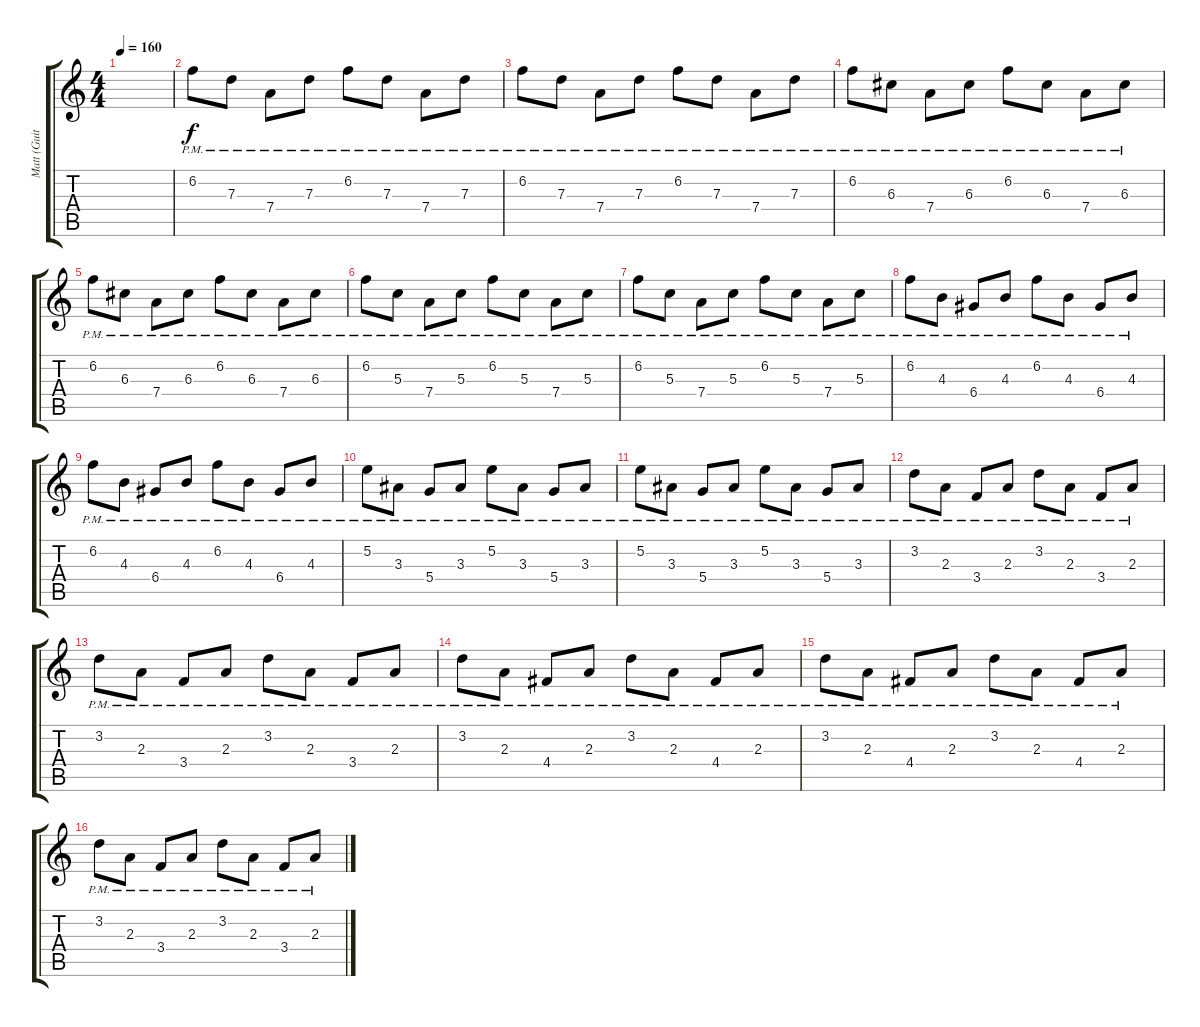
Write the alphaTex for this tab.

\track ("Matt (Guitar 2)" "Matt (Guit") {instrument distortionguitar}
\staff {score tabs}
\tuning (E4 B3 G3 D3 A2 D2) {hide}
\ts (4 4)
\tempo 160
\clef g2
\ks c
|
6.2{pm}.8 7.3{pm}.8 7.4{pm}.8 7.3{pm}.8 6.2{pm}.8 7.3{pm}.8 7.4{pm}.8 7.3{pm}.8 |
6.2{pm}.8 7.3{pm}.8 7.4{pm}.8 7.3{pm}.8 6.2{pm}.8 7.3{pm}.8 7.4{pm}.8 7.3{pm}.8 |
6.2{pm}.8 6.3{pm}.8 7.4{pm}.8 6.3{pm}.8 6.2{pm}.8 6.3{pm}.8 7.4{pm}.8 6.3{pm}.8 |
6.2{pm}.8 6.3{pm}.8 7.4{pm}.8 6.3{pm}.8 6.2{pm}.8 6.3{pm}.8 7.4{pm}.8 6.3{pm}.8 |
6.2{pm}.8 5.3{pm}.8 7.4{pm}.8 5.3{pm}.8 6.2{pm}.8 5.3{pm}.8 7.4{pm}.8 5.3{pm}.8 |
6.2{pm}.8 5.3{pm}.8 7.4{pm}.8 5.3{pm}.8 6.2{pm}.8 5.3{pm}.8 7.4{pm}.8 5.3{pm}.8 |
6.2{pm}.8 4.3{pm}.8 6.4{pm}.8 4.3{pm}.8 6.2{pm}.8 4.3{pm}.8 6.4{pm}.8 4.3{pm}.8 |
6.2{pm}.8 4.3{pm}.8 6.4{pm}.8 4.3{pm}.8 6.2{pm}.8 4.3{pm}.8 6.4{pm}.8 4.3{pm}.8 |
5.2{pm}.8 3.3{pm}.8 5.4{pm}.8 3.3{pm}.8 5.2{pm}.8 3.3{pm}.8 5.4{pm}.8 3.3{pm}.8 |
5.2{pm}.8 3.3{pm}.8 5.4{pm}.8 3.3{pm}.8 5.2{pm}.8 3.3{pm}.8 5.4{pm}.8 3.3{pm}.8 |
3.2{pm}.8 2.3{pm}.8 3.4{pm}.8 2.3{pm}.8 3.2{pm}.8 2.3{pm}.8 3.4{pm}.8 2.3{pm}.8 |
3.2{pm}.8 2.3{pm}.8 3.4{pm}.8 2.3{pm}.8 3.2{pm}.8 2.3{pm}.8 3.4{pm}.8 2.3{pm}.8 |
3.2{pm}.8 2.3{pm}.8 4.4{pm}.8 2.3{pm}.8 3.2{pm}.8 2.3{pm}.8 4.4{pm}.8 2.3{pm}.8 |
3.2{pm}.8 2.3{pm}.8 4.4{pm}.8 2.3{pm}.8 3.2{pm}.8 2.3{pm}.8 4.4{pm}.8 2.3{pm}.8 |
3.2{pm}.8 2.3{pm}.8 3.4{pm}.8 2.3{pm}.8 3.2{pm}.8 2.3{pm}.8 3.4{pm}.8 2.3{pm}.8
